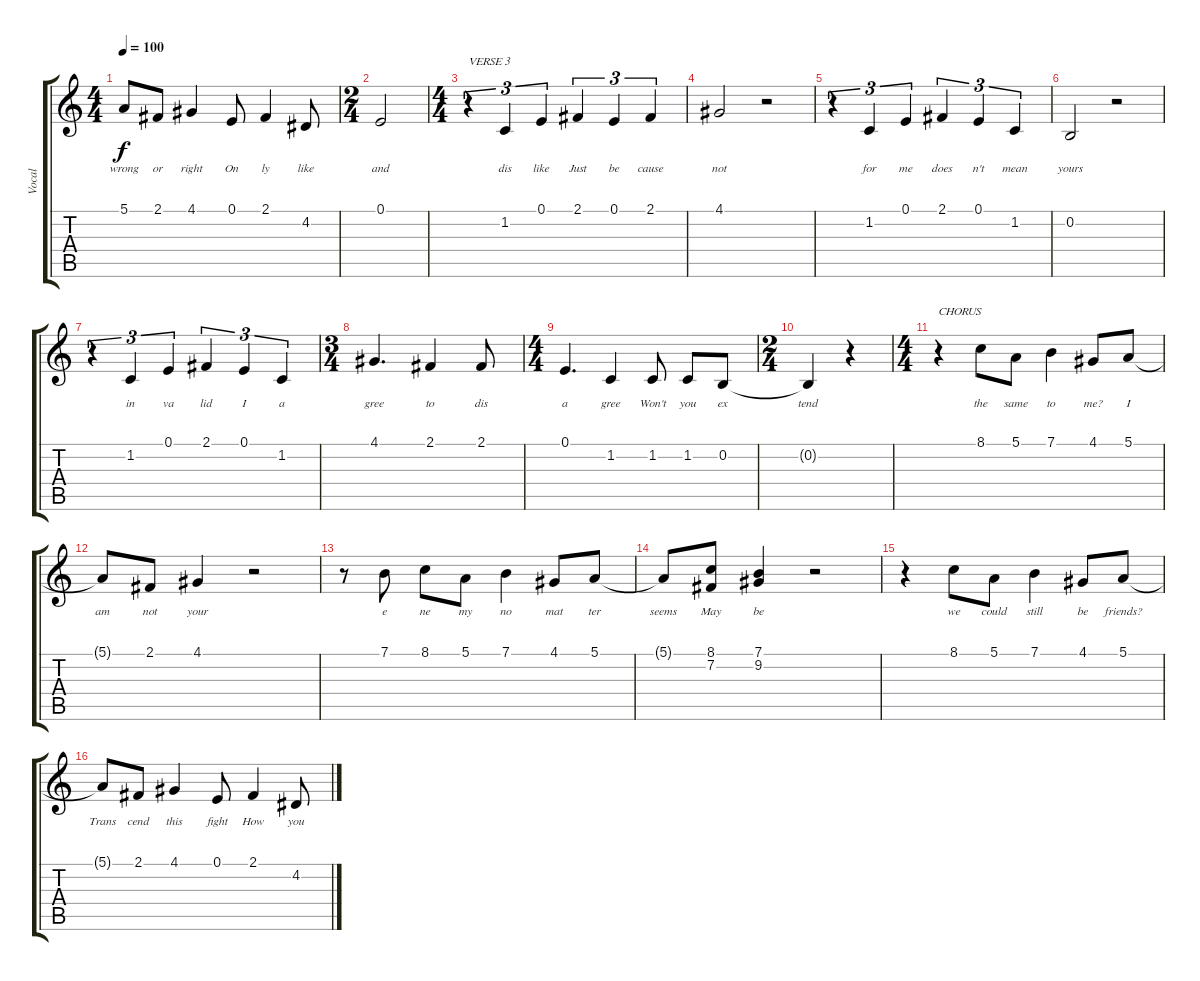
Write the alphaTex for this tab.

\track ("Vocal" "Vocal") {instrument acousticgrandpiano}
\staff {score tabs}
\tuning (E4 B3 G3 D3 A2 E2) {hide}
\ts (4 4)
\tempo 100
\clef g2
\ks c
5.1{t}.8{lyrics (0 "wrong") lyrics (1 "") lyrics (2 "") lyrics (3 "") lyrics (4 "") dy f} 2.1.8{lyrics (0 "or") lyrics (1 "") lyrics (2 "") lyrics (3 "") lyrics (4 "")} 4.1.4{lyrics (0 "right") lyrics (1 "") lyrics (2 "") lyrics (3 "") lyrics (4 "")} 0.1.8{lyrics (0 "On") lyrics (1 "") lyrics (2 "") lyrics (3 "") lyrics (4 "")} 2.1.4{lyrics (0 "ly") lyrics (1 "") lyrics (2 "") lyrics (3 "") lyrics (4 "")} 4.2.8{lyrics (0 "like") lyrics (1 "") lyrics (2 "") lyrics (3 "") lyrics (4 "")} |
\ts (2 4)
0.1.2{lyrics (0 "and") lyrics (1 "") lyrics (2 "") lyrics (3 "") lyrics (4 "")} |
\ts (4 4)
r.4{tu (3 2) txt "VERSE 3"} 1.2.4{tu (3 2) lyrics (0 "dis") lyrics (1 "") lyrics (2 "") lyrics (3 "") lyrics (4 "")} 0.1.4{tu (3 2) lyrics (0 "like") lyrics (1 "") lyrics (2 "") lyrics (3 "") lyrics (4 "")} 2.1.4{tu (3 2) lyrics (0 "Just") lyrics (1 "") lyrics (2 "") lyrics (3 "") lyrics (4 "")} 0.1.4{tu (3 2) lyrics (0 "be") lyrics (1 "") lyrics (2 "") lyrics (3 "") lyrics (4 "")} 2.1.4{tu (3 2) lyrics (0 "cause") lyrics (1 "") lyrics (2 "") lyrics (3 "") lyrics (4 "")} |
4.1.2{lyrics (0 "not") lyrics (1 "") lyrics (2 "") lyrics (3 "") lyrics (4 "")} r.2 |
r.4{tu (3 2)} 1.2.4{tu (3 2) lyrics (0 "for") lyrics (1 "") lyrics (2 "") lyrics (3 "") lyrics (4 "")} 0.1.4{tu (3 2) lyrics (0 "me") lyrics (1 "") lyrics (2 "") lyrics (3 "") lyrics (4 "")} 2.1.4{tu (3 2) lyrics (0 "does") lyrics (1 "") lyrics (2 "") lyrics (3 "") lyrics (4 "")} 0.1.4{tu (3 2) lyrics (0 "n't") lyrics (1 "") lyrics (2 "") lyrics (3 "") lyrics (4 "")} 1.2.4{tu (3 2) lyrics (0 "mean") lyrics (1 "") lyrics (2 "") lyrics (3 "") lyrics (4 "")} |
0.2.2{lyrics (0 "yours") lyrics (1 "") lyrics (2 "") lyrics (3 "") lyrics (4 "")} r.2 |
r.4{tu (3 2)} 1.2.4{tu (3 2) lyrics (0 "in") lyrics (1 "") lyrics (2 "") lyrics (3 "") lyrics (4 "")} 0.1.4{tu (3 2) lyrics (0 "va") lyrics (1 "") lyrics (2 "") lyrics (3 "") lyrics (4 "")} 2.1.4{tu (3 2) lyrics (0 "lid") lyrics (1 "") lyrics (2 "") lyrics (3 "") lyrics (4 "")} 0.1.4{tu (3 2) lyrics (0 "I") lyrics (1 "") lyrics (2 "") lyrics (3 "") lyrics (4 "")} 1.2.4{tu (3 2) lyrics (0 "a") lyrics (1 "") lyrics (2 "") lyrics (3 "") lyrics (4 "")} |
\ts (3 4)
4.1.4{d lyrics (0 "gree") lyrics (1 "") lyrics (2 "") lyrics (3 "") lyrics (4 "")} 2.1.4{lyrics (0 "to") lyrics (1 "") lyrics (2 "") lyrics (3 "") lyrics (4 "")} 2.1.8{lyrics (0 "dis") lyrics (1 "") lyrics (2 "") lyrics (3 "") lyrics (4 "")} |
\ts (4 4)
0.1.4{d lyrics (0 "a") lyrics (1 "") lyrics (2 "") lyrics (3 "") lyrics (4 "")} 1.2.4{lyrics (0 "gree") lyrics (1 "") lyrics (2 "") lyrics (3 "") lyrics (4 "")} 1.2.8{lyrics (0 "Won't") lyrics (1 "") lyrics (2 "") lyrics (3 "") lyrics (4 "")} 1.2.8{lyrics (0 "you") lyrics (1 "") lyrics (2 "") lyrics (3 "") lyrics (4 "")} 0.2.8{lyrics (0 "ex") lyrics (1 "") lyrics (2 "") lyrics (3 "") lyrics (4 "")} |
\ts (2 4)
0.2{t}.4{lyrics (0 "tend") lyrics (1 "") lyrics (2 "") lyrics (3 "") lyrics (4 "")} r.4 |
\ts (4 4)
r.4{txt "CHORUS"} 8.1.8{lyrics (0 "the") lyrics (1 "") lyrics (2 "") lyrics (3 "") lyrics (4 "")} 5.1.8{lyrics (0 "same") lyrics (1 "") lyrics (2 "") lyrics (3 "") lyrics (4 "")} 7.1.4{lyrics (0 "to") lyrics (1 "") lyrics (2 "") lyrics (3 "") lyrics (4 "")} 4.1.8{lyrics (0 "me?") lyrics (1 "") lyrics (2 "") lyrics (3 "") lyrics (4 "")} 5.1.8{lyrics (0 "I") lyrics (1 "") lyrics (2 "") lyrics (3 "") lyrics (4 "")} |
5.1{t}.8{lyrics (0 "am") lyrics (1 "") lyrics (2 "") lyrics (3 "") lyrics (4 "")} 2.1.8{lyrics (0 "not") lyrics (1 "") lyrics (2 "") lyrics (3 "") lyrics (4 "")} 4.1.4{lyrics (0 "your") lyrics (1 "") lyrics (2 "") lyrics (3 "") lyrics (4 "")} r.2 |
r.8 7.1.8{lyrics (0 "e") lyrics (1 "") lyrics (2 "") lyrics (3 "") lyrics (4 "")} 8.1.8{lyrics (0 "ne") lyrics (1 "") lyrics (2 "") lyrics (3 "") lyrics (4 "")} 5.1.8{lyrics (0 "my") lyrics (1 "") lyrics (2 "") lyrics (3 "") lyrics (4 "")} 7.1.4{lyrics (0 "no") lyrics (1 "") lyrics (2 "") lyrics (3 "") lyrics (4 "")} 4.1.8{lyrics (0 "mat") lyrics (1 "") lyrics (2 "") lyrics (3 "") lyrics (4 "")} 5.1.8{lyrics (0 "ter") lyrics (1 "") lyrics (2 "") lyrics (3 "") lyrics (4 "")} |
5.1{t}.8{lyrics (0 "seems") lyrics (1 "") lyrics (2 "") lyrics (3 "") lyrics (4 "")} (8.1 7.2).8{lyrics (0 "May") lyrics (1 "") lyrics (2 "") lyrics (3 "") lyrics (4 "")} (7.1 9.2).4{lyrics (0 "be") lyrics (1 "") lyrics (2 "") lyrics (3 "") lyrics (4 "")} r.2 |
r.4 8.1.8{lyrics (0 "we") lyrics (1 "") lyrics (2 "") lyrics (3 "") lyrics (4 "")} 5.1.8{lyrics (0 "could") lyrics (1 "") lyrics (2 "") lyrics (3 "") lyrics (4 "")} 7.1.4{lyrics (0 "still") lyrics (1 "") lyrics (2 "") lyrics (3 "") lyrics (4 "")} 4.1.8{lyrics (0 "be") lyrics (1 "") lyrics (2 "") lyrics (3 "") lyrics (4 "")} 5.1.8{lyrics (0 "friends?") lyrics (1 "") lyrics (2 "") lyrics (3 "") lyrics (4 "")} |
5.1{t}.8{lyrics (0 "Trans") lyrics (1 "") lyrics (2 "") lyrics (3 "") lyrics (4 "")} 2.1.8{lyrics (0 "cend") lyrics (1 "") lyrics (2 "") lyrics (3 "") lyrics (4 "")} 4.1.4{lyrics (0 "this") lyrics (1 "") lyrics (2 "") lyrics (3 "") lyrics (4 "")} 0.1.8{lyrics (0 "fight") lyrics (1 "") lyrics (2 "") lyrics (3 "") lyrics (4 "")} 2.1.4{lyrics (0 "How") lyrics (1 "") lyrics (2 "") lyrics (3 "") lyrics (4 "")} 4.2.8{lyrics (0 "you") lyrics (1 "") lyrics (2 "") lyrics (3 "") lyrics (4 "")}
